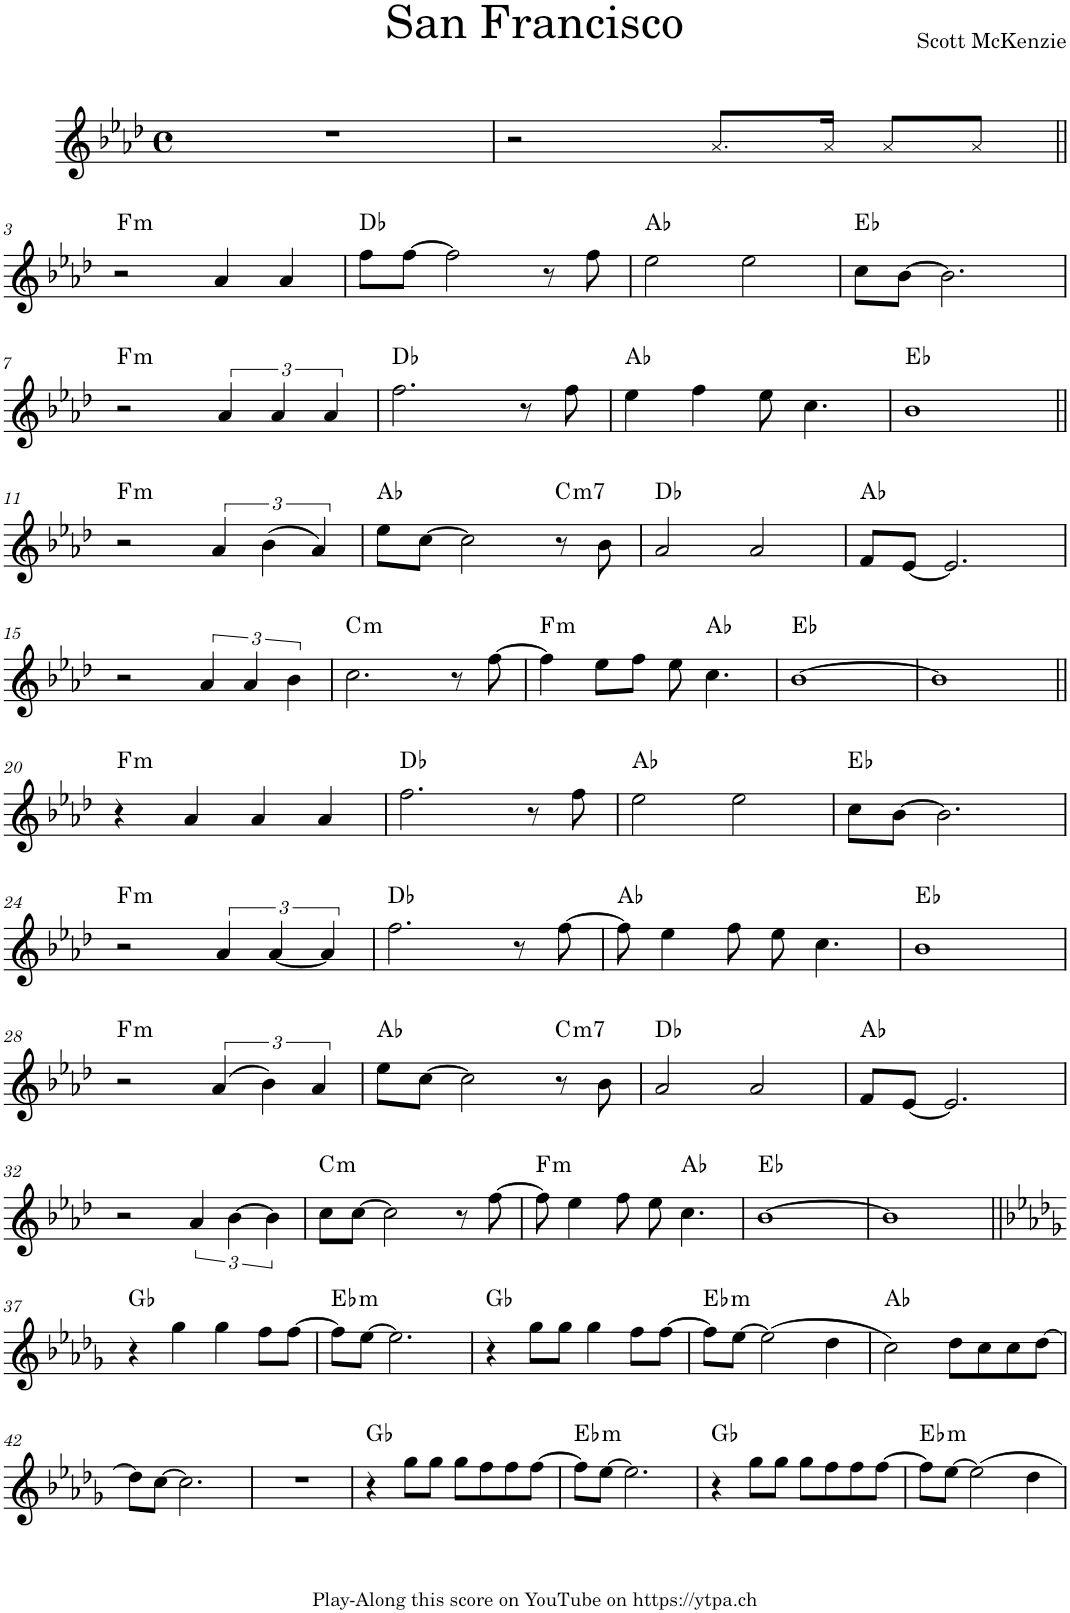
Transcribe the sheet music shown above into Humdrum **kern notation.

**kern	**harte
*part1	*part1
*staff1	*
*I"Voice	*
*I'Vc.	*
*clefG2	*
*k[b-e-a-d-]	*
*M4/4	*
*met(c)	*
=1	=1
1r	.
=2	=2
2r	.
!LO:N:head=solid	!
8.a-!/L	.
!LO:N:head=solid	!
16a-!/Jk	.
!LO:N:head=solid	!
8a-!/L	.
!LO:N:head=solid	!
8a-!/J	.
!!LO:LB:g=z
=3||	=3||
!	!LO:H:kt=m
2r	F:min
4a-/	.
4a-/	.
=4	=4
8ff\L	Db:maj
[8ff\J	.
2ff\]	.
8r	.
8ff\	.
=5	=5
2ee-\	Ab:maj
2ee-\	.
=6	=6
8cc\L	Eb:maj
[8b-\J	.
2.b-\]	.
!!LO:LB:g=z
=7	=7
!	!LO:H:kt=m
2r	F:min
6a-/	.
6a-/	.
6a-/	.
=8	=8
2.ff\	Db:maj
8r	.
8ff\	.
=9	=9
4ee-\	Ab:maj
4ff\	.
8ee-\	.
4.cc\	.
=10	=10
1b-	Eb:maj
!!LO:LB:g=z
=11||	=11||
!	!LO:H:kt=m
2r	F:min
6a-/	.
(6b-\	.
6a-/)	.
=12	=12
8ee-\L	Ab:maj
[8cc\J	.
2cc\]	.
!	!LO:H:kt=m7
8r	C:min7
8b-\	.
=13	=13
2a-/	Db:maj
2a-/	.
=14	=14
8f/L	Ab:maj
[8e-/J	.
2.e-/]	.
!!LO:LB:g=z
=15	=15
2r	.
6a-/	.
6a-/	.
6b-\	.
=16	=16
!	!LO:H:kt=m
2.cc\	C:min
8r	.
[8ff\	.
=17	=17
!	!LO:H:kt=m
4ff\]	F:min
8ee-\L	.
8ff\J	.
8ee-\	.
4.cc\	Ab:maj
=18	=18
[1b-	Eb:maj
=19	=19
1b-]	.
!!LO:LB:g=z
=20||	=20||
!	!LO:H:kt=m
4r	F:min
4a-/	.
4a-/	.
4a-/	.
=21	=21
2.ff\	Db:maj
8r	.
8ff\	.
=22	=22
2ee-\	Ab:maj
2ee-\	.
=23	=23
8cc\L	Eb:maj
[8b-\J	.
2.b-\]	.
!!LO:LB:g=z
=24	=24
!	!LO:H:kt=m
2r	F:min
6a-/	.
[6a-/	.
6a-/]	.
=25	=25
2.ff\	Db:maj
8r	.
[8ff\	.
=26	=26
8ff\]	Ab:maj
4ee-\	.
8ff\	.
8ee-\	.
4.cc\	.
=27	=27
1b-	Eb:maj
!!LO:LB:g=z
=28	=28
!	!LO:H:kt=m
2r	F:min
(6a-/	.
6b-\)	.
6a-/	.
=29	=29
8ee-\L	Ab:maj
[8cc\J	.
2cc\]	.
!	!LO:H:kt=m7
8r	C:min7
8b-\	.
=30	=30
2a-/	Db:maj
2a-/	.
=31	=31
8f/L	Ab:maj
[8e-/J	.
2.e-/]	.
!!LO:LB:g=z
=32	=32
2r	.
6a-/	.
[6b-\	.
6b-\]	.
=33	=33
!	!LO:H:kt=m
8cc\L	C:min
[8cc\J	.
2cc\]	.
8r	.
[8ff\	.
=34	=34
!	!LO:H:kt=m
8ff\]	F:min
4ee-\	.
8ff\	.
8ee-\	.
4.cc\	Ab:maj
=35	=35
[1b-	Eb:maj
=36	=36
1b-]	.
!!LO:LB:g=z
=37||	=37||
*k[b-e-a-d-g-]	*
4r	Gb:maj
4gg-\	.
4gg-\	.
8ff\L	.
[8ff\J	.
=38	=38
!	!LO:H:kt=m
8ff\L]	Eb:min
[8ee-\J	.
2.ee-\]	.
=39	=39
4r	Gb:maj
8gg-\L	.
8gg-\J	.
4gg-\	.
8ff\L	.
[8ff\J	.
=40	=40
!	!LO:H:kt=m
8ff\L]	Eb:min
[8ee-\J	.
(2ee-\]	.
4dd-\	.
=41	=41
2cc\)	Ab:maj
8dd-\L	.
8cc\	.
8cc\	.
[8dd-\J	.
!!LO:LB:g=z
=42	=42
8dd-\L]	.
[8cc\J	.
2.cc\]	.
=43	=43
1r	.
=44	=44
4r	Gb:maj
8gg-\L	.
8gg-\J	.
8gg-\L	.
8ff\	.
8ff\	.
[8ff\J	.
=45	=45
!	!LO:H:kt=m
8ff\L]	Eb:min
[8ee-\J	.
2.ee-\]	.
=46	=46
4r	Gb:maj
8gg-\L	.
8gg-\J	.
8gg-\L	.
8ff\	.
8ff\	.
[8ff\J	.
=47	=47
!	!LO:H:kt=m
8ff\L]	Eb:min
[8ee-\J	.
2ee-\]	.
4dd-\	.
=	=
*-	*-
